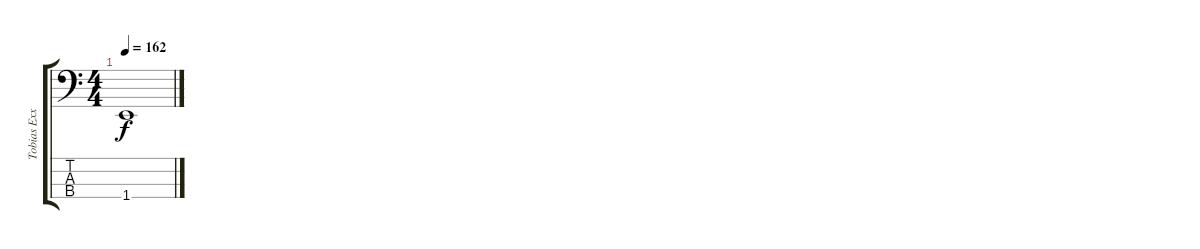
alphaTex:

\track ("Tobias Exxel" "Tobias Exx") {instrument electricbasspick}
\staff {score tabs}
\tuning (Gb2 Db2 Ab1 Eb1) {hide}
\ts (4 4)
\tempo 162
\clef f4
\ks c
1.4.1{dy f}
